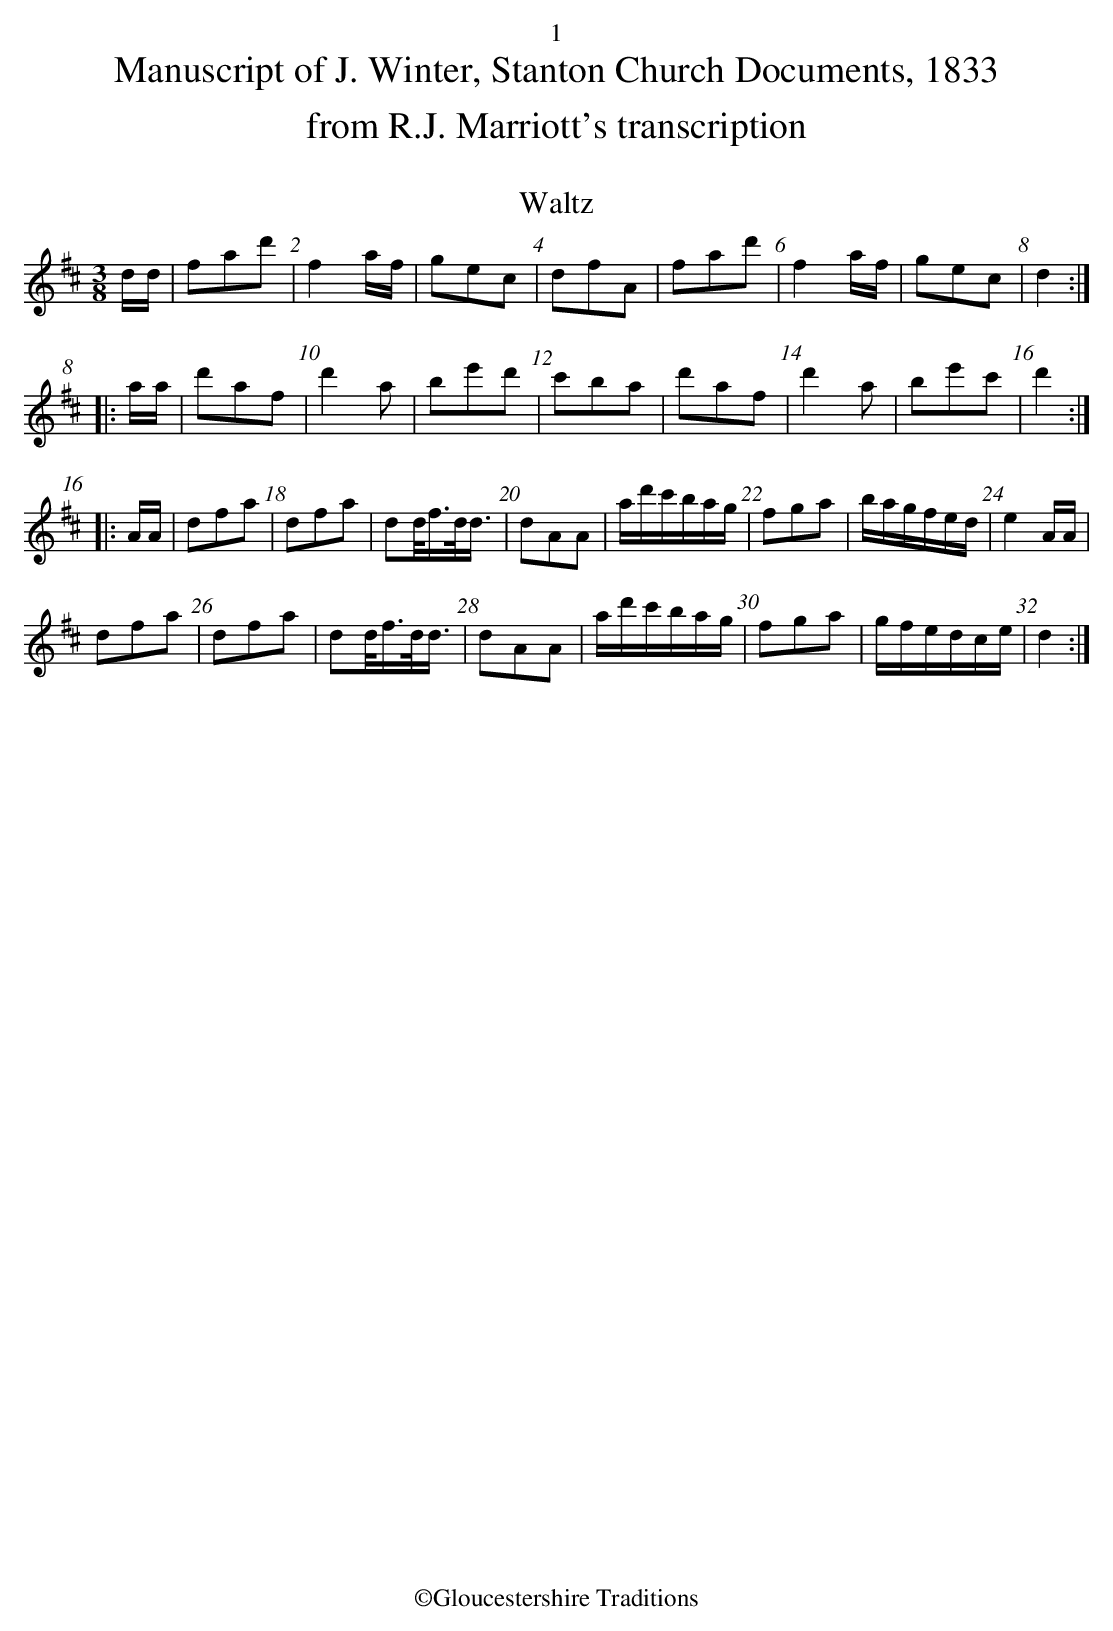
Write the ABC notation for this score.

X:1
T:Waltz
M:3/8
L:1/8
K:D
d/d/|fad'|f2a/f/|gec|dfA|fad'|f2a/f/|gec|d2:|
|:a/a/|d'af|d'2a|be'd'|c'ba|d'af|d'2a|be'c'|d'2:|
|:A/A/|dfa|dfa|dd/<f/d/<d/|dAA|a/d'/c'/b/a/g/|fga|b/a/g/f/e/d/|e2A/A/|
dfa|dfa|dd/<f/d/<d/|dAA|a/d'/c'/b/a/g/|fga|g/f/e/d/c/e/|d2:|]
